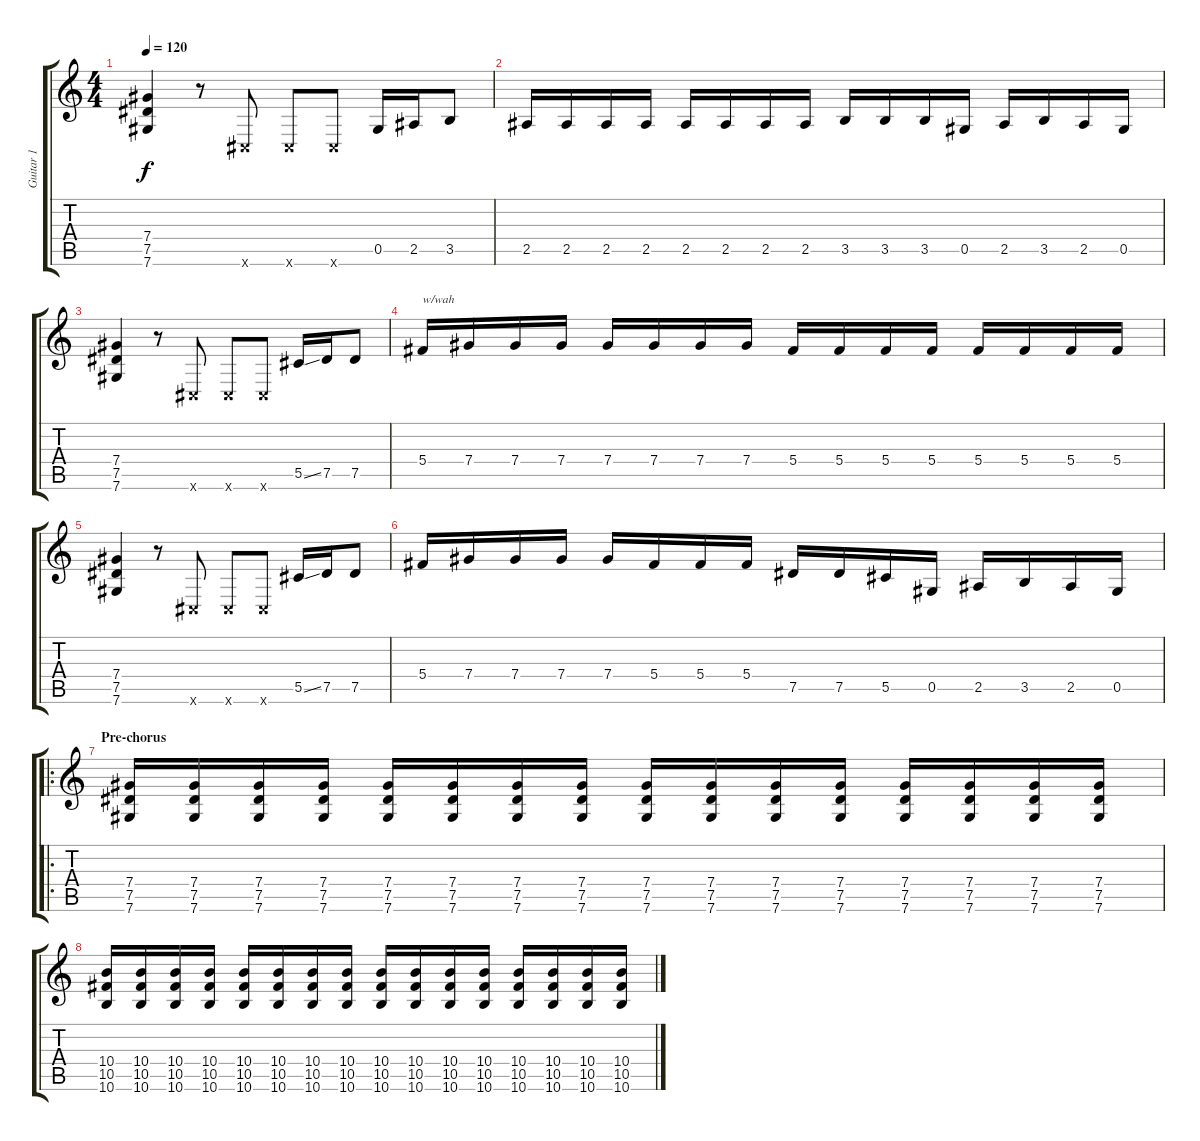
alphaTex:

\track ("Guitar 1" "Guitar 1") {instrument overdrivenguitar}
\staff {score tabs}
\tuning (Eb4 Bb3 Gb3 Db3 Ab2 Db2) {hide}
\ts (4 4)
\tempo 120
\clef g2
\ks c
(7.4 7.5 7.6).4{dy f instrument overdrivenguitar} r.8 0.6{x}.8 0.6{x}.8 0.6{x}.8 0.5.16{instrument electricguitarclean} 2.5.16{instrument electricguitarclean} 3.5.8 |
2.5.16 2.5.16 2.5.16 2.5.16 2.5.16 2.5.16 2.5.16 2.5.16 3.5.16 3.5.16 3.5.16 0.5.16 2.5.16 3.5.16 2.5.16 0.5.16 |
(7.4 7.5 7.6).4 r.8 0.6{x}.8 0.6{x}.8 0.6{x}.8 5.5{ss}.16{instrument electricguitarclean} 7.5.16{instrument electricguitarclean} 7.5.8 |
5.4.16{txt "w/wah" instrument electricguitarmuted} 7.4.16 7.4.16 7.4.16 7.4.16 7.4.16 7.4.16 7.4.16 5.4.16 5.4.16 5.4.16 5.4.16 5.4.16 5.4.16 5.4.16 5.4.16 |
(7.4 7.5 7.6).4 r.8 0.6{x}.8 0.6{x}.8 0.6{x}.8 5.5{ss}.16{instrument electricguitarclean} 7.5.16{instrument electricguitarclean} 7.5.8 |
5.4.16{instrument electricguitarmuted} 7.4.16 7.4.16 7.4.16 7.4.16 5.4.16 5.4.16 5.4.16 7.5.16{instrument electricguitarclean} 7.5.16 5.5.16 0.5.16 2.5.16 3.5.16 2.5.16 0.5.16 |
\ro
\section ("" "Pre-chorus")
(7.4 7.5 7.6).16{instrument overdrivenguitar} (7.4 7.5 7.6).16 (7.4 7.5 7.6).16 (7.4 7.5 7.6).16 (7.4 7.5 7.6).16 (7.4 7.5 7.6).16 (7.4 7.5 7.6).16 (7.4 7.5 7.6).16 (7.4 7.5 7.6).16 (7.4 7.5 7.6).16 (7.4 7.5 7.6).16 (7.4 7.5 7.6).16 (7.4 7.5 7.6).16 (7.4 7.5 7.6).16 (7.4 7.5 7.6).16 (7.4 7.5 7.6).16 |
(10.4 10.5 10.6).16 (10.4 10.5 10.6).16 (10.4 10.5 10.6).16 (10.4 10.5 10.6).16 (10.4 10.5 10.6).16 (10.4 10.5 10.6).16 (10.4 10.5 10.6).16 (10.4 10.5 10.6).16 (10.4 10.5 10.6).16 (10.4 10.5 10.6).16 (10.4 10.5 10.6).16 (10.4 10.5 10.6).16 (10.4 10.5 10.6).16 (10.4 10.5 10.6).16 (10.4 10.5 10.6).16 (10.4 10.5 10.6).16
